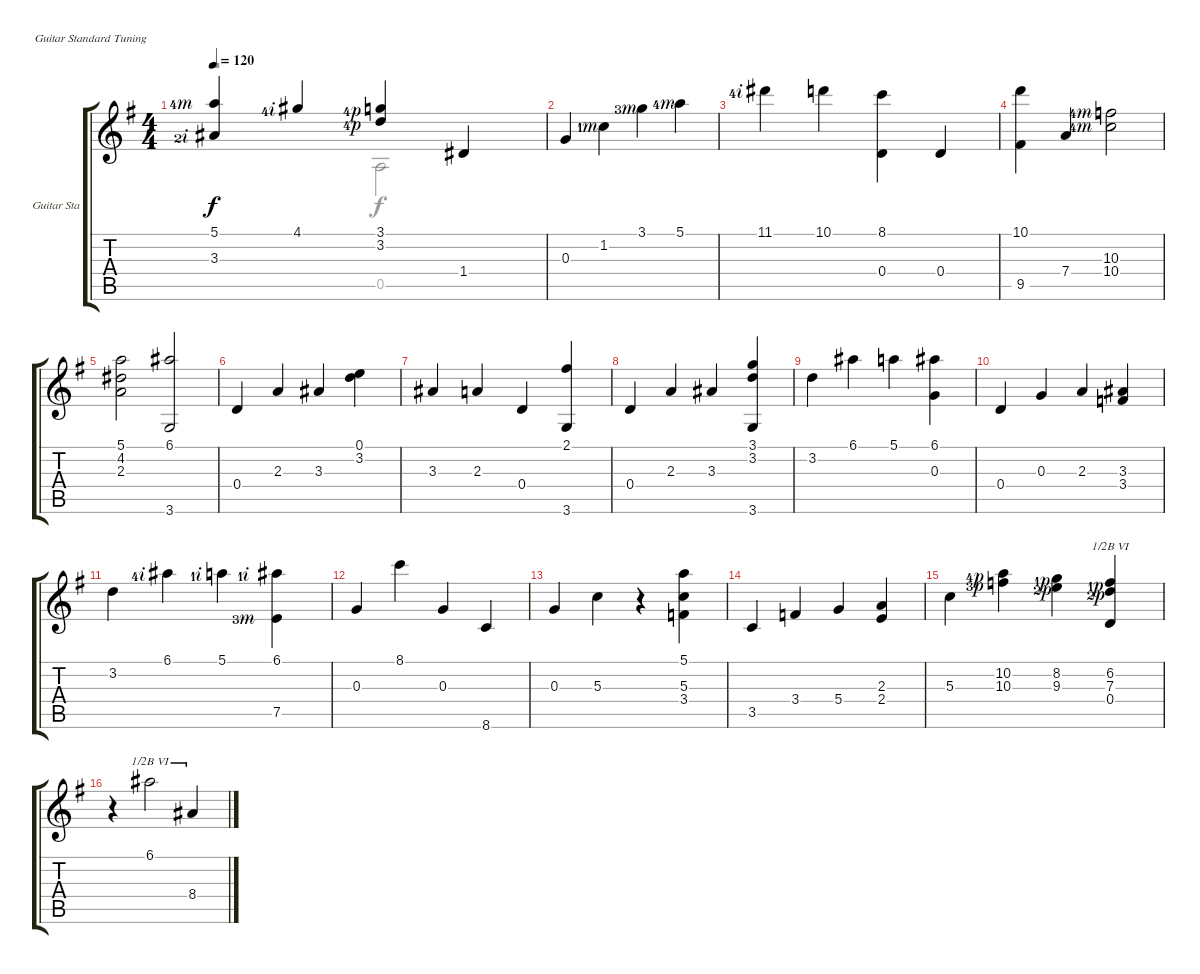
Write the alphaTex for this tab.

\bracketExtendMode groupsimilarinstruments
\firstSystemTrackNameOrientation horizontal
\otherSystemsTrackNameOrientation horizontal
\track ("Guitar Standard" "Guitar Sta") {instrument acousticguitarsteel}
\staff {score tabs}
\tuning (E4 B3 G3 D3 A2 E2)
\voice
\ts (4 4)
\tempo 120
\clef g2
\ks eminor
(5.1{lf 5 rf 3} 3.3{lf 3 rf 2}).4{dy f} 4.1{lf 5 rf 2}.4 (3.1{lf 5 rf 1} 3.2{lf 5 rf 1}).4 1.4.4 |
0.3.4 1.2{lf 2 rf 3}.4 3.1{lf 4 rf 3}.4 5.1{lf 5 rf 3}.4 |
11.1{lf 5 rf 2}.4 10.1.4 (8.1 0.4).4 0.4.4 |
(10.1 9.5).4 7.4.4 (10.3{lf 5 rf 3} 10.4{lf 5 rf 3}).2 |
(5.1 4.2 2.3).2 (6.1 3.6).2 |
0.4.4 2.3.4 3.3.4 (0.1 3.2).4 |
3.3.4 2.3.4 0.4.4 (2.1 3.6).4 |
0.4.4 2.3.4 3.3.4 (3.1 3.2 3.6).4 |
3.2.4 6.1.4 5.1.4 (6.1 0.3).4 |
0.4.4 0.3.4 2.3.4 (3.3 3.4).4 |
3.2.4 6.1{lf 5 rf 2}.4 5.1{lf 2 rf 2}.4 (6.1{lf 2 rf 2} 7.5{lf 4 rf 3}).4 |
0.3.4 8.1.4 0.3.4 8.6.4 |
0.3.4 5.3.4 r.4 (5.1 5.3 3.4).4 |
3.5.4 3.4.4 5.4.4 (2.3 2.4).4 |
5.3.4 (10.2{lf 5 rf 1} 10.3{lf 4 rf 1}).4 (8.2{lf 2 rf 1} 9.3{lf 3 rf 1}).4 (6.2{lf 2 rf 1} 7.3{lf 3 rf 1} 0.4).4{barre (6 half)} |
r.4 6.1.2{barre (6 half)} 8.4.4{barre (6 half)}
\voice
\clef g2
\ottava regular
\simile none
\ks eminor
r.2{dy f} 0.5.2 |
|
|
|
|
|
|
|
|
|
|
|
|
|
|
